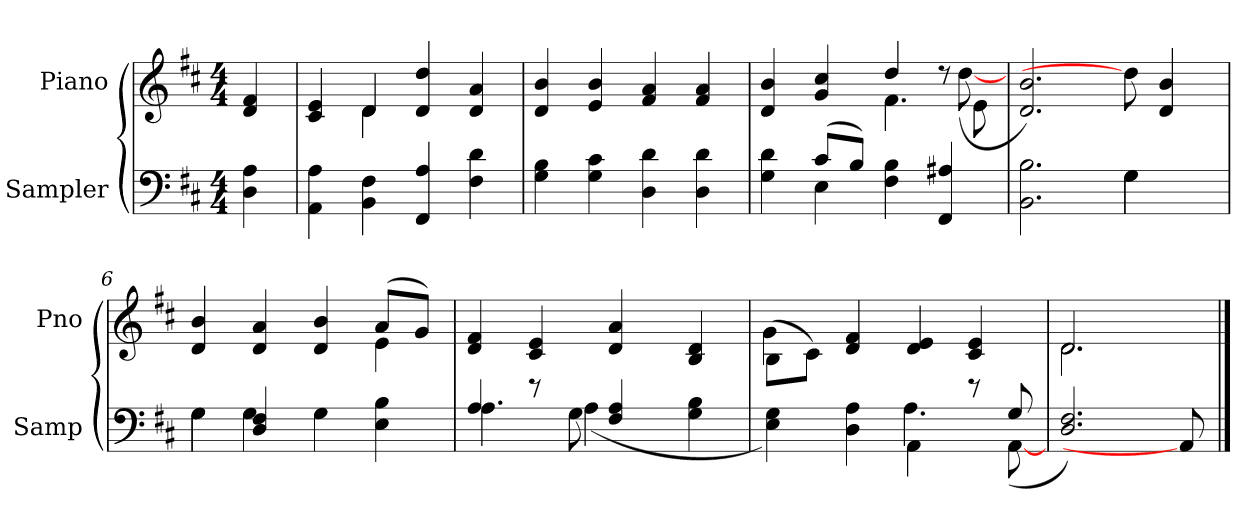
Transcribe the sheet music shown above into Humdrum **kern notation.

**kern	**kern
*part2	*part1
*staff2	*staff1
*I"Sampler	*I"Piano
*I'Samp	*I'Pno
*clefF4	*clefG2
*k[f#c#]	*k[f#c#]
*D:	*D:
*M4/4	*M4/4
=1	=1
4D 4A	4d 4f#
=2	=2
*	*^
4AA 4A	4c# 4e	4ryy
4BB 4F#	4d/	4d
4FF# 4A	4d 4dd	2ryy
4F# 4d	4d 4a	.
*	*v	*v
=3	=3
4G 4B	4d 4b
4G 4c#	4e 4b
4D 4d	4f# 4a
4D 4d	4f# 4a
=4	=4
*^	*^
4G 4d	4ryy	4d 4b	2ryy
(8c#/L	4E	4g 4cc#	.
8B/J)	.	.	.
4F# 4B	2ryy	4dd/	4.f#
4FF# 4A#X	.	8r	.
.	.	8e\	([8dd
*	*	*v	*v
=5	=5	=5
2.BB 2.B	2.ryy	2.d 2.b)
4G\	4G	8dd]
.	.	4d 4b
8ryy	8ryy	.
=6	=6	=6
*	*	*^
4G\	4G	4d 4b	2.ryy
4D 4F#	4G	4d 4a	.
4G\	2ryy	4d 4b	.
4E 4B	.	(8a/L	4e
.	.	8g/J)	.
*	*	*v	*v
=7	=7	=7
4A/	4.A	4d 4f#
8r	.	4c# 4e
8G\	(4A	.
4F# 4A	.	4d 4a
.	4.ryy	.
4G 4B	.	4B 4d
=8	=8	=8
*	*	*^
4E 4G)	2ryy	(8B\L	4g
.	.	8c#\J)	.
4D 4A	.	4d 4f#	2.ryy
4AA\	4.A	4d 4e	.
8r	.	4c# 4e	.
8G/	([8AA	.	.
*v	*v	*	*
=9	=9	=9
2.D/ 2.F#/)	2.d/	2.d
8AA]	8ryy	8ryy
*	*v	*v
==	==
*-	*-
